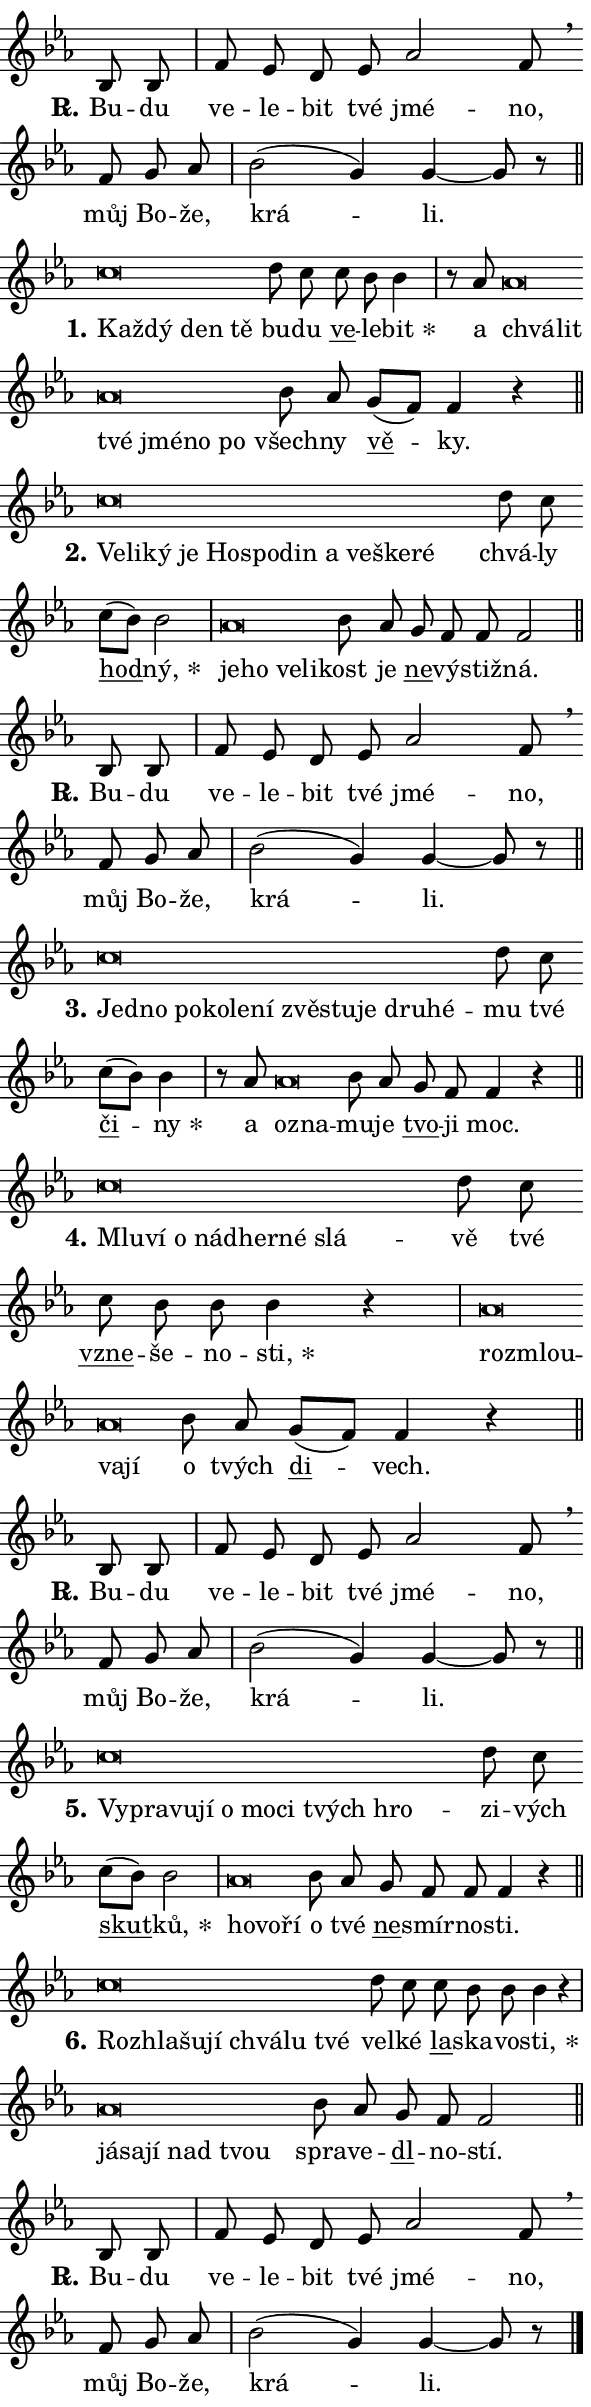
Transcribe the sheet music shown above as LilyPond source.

\version "2.24.0"
\header { tagline = "" }
\paper {
  indent = 0\cm
  top-margin = 0\cm
  right-margin = 0.13\cm % to fit lyric hyphens
  bottom-margin = 0\cm
  left-margin = 0\cm
  paper-width = 10\cm
  page-breaking = #ly:one-page-breaking
  system-system-spacing.basic-distance = #11
  score-system-spacing.basic-distance = #11
  ragged-last = ##f
}


%% Author: Thomas Morley
%% https://lists.gnu.org/archive/html/lilypond-user/2020-05/msg00002.html
#(define (line-position grob)
"Returns position of @var[grob} in current system:
   @code{'start}, if at first time-step
   @code{'end}, if at last time-step
   @code{'middle} otherwise
"
  (let* ((col (ly:item-get-column grob))
         (ln (ly:grob-object col 'left-neighbor))
         (rn (ly:grob-object col 'right-neighbor))
         (col-to-check-left (if (ly:grob? ln) ln col))
         (col-to-check-right (if (ly:grob? rn) rn col))
         (break-dir-left
           (and
             (ly:grob-property col-to-check-left 'non-musical #f)
             (ly:item-break-dir col-to-check-left)))
         (break-dir-right
           (and
             (ly:grob-property col-to-check-right 'non-musical #f)
             (ly:item-break-dir col-to-check-right))))
        (cond ((eqv? 1 break-dir-left) 'start)
              ((eqv? -1 break-dir-right) 'end)
              (else 'middle))))

#(define (tranparent-at-line-position vctor)
  (lambda (grob)
  "Relying on @code{line-position} select the relevant enry from @var{vctor}.
Used to determine transparency,"
    (case (line-position grob)
      ((end) (not (vector-ref vctor 0)))
      ((middle) (not (vector-ref vctor 1)))
      ((start) (not (vector-ref vctor 2))))))

noteHeadBreakVisibility =
#(define-music-function (break-visibility)(vector?)
"Makes @code{NoteHead}s transparent relying on @var{break-visibility}"
#{
  \override NoteHead.transparent =
    #(tranparent-at-line-position break-visibility)
#})

#(define delete-ledgers-for-transparent-note-heads
  (lambda (grob)
    "Reads whether a @code{NoteHead} is transparent.
If so this @code{NoteHead} is removed from @code{'note-heads} from
@var{grob}, which is supposed to be @code{LedgerLineSpanner}.
As a result ledgers are not printed for this @code{NoteHead}"
    (let* ((nhds-array (ly:grob-object grob 'note-heads))
           (nhds-list
             (if (ly:grob-array? nhds-array)
                 (ly:grob-array->list nhds-array)
                 '()))
           ;; Relies on the transparent-property being done before
           ;; Staff.LedgerLineSpanner.after-line-breaking is executed.
           ;; This is fragile ...
           (to-keep
             (remove
               (lambda (nhd)
                 (ly:grob-property nhd 'transparent #f))
               nhds-list)))
      ;; TODO find a better method to iterate over grob-arrays, similiar
      ;; to filter/remove etc for lists
      ;; For now rebuilt from scratch
      (set! (ly:grob-object grob 'note-heads)  '())
      (for-each
        (lambda (nhd)
          (ly:pointer-group-interface::add-grob grob 'note-heads nhd))
        to-keep))))

squashNotes = {
  \override NoteHead.X-extent = #'(-0.2 . 0.2)
  \override NoteHead.Y-extent = #'(-0.75 . 0)
  \override NoteHead.stencil =
    #(lambda (grob)
       (let ((pos (ly:grob-property grob 'staff-position)))
         (begin
           (if (< pos -7) (display "ERROR: Lower brevis then expected\n") (display ""))
           (if (<= pos -6) ly:text-interface::print ly:note-head::print))))
}
unSquashNotes = {
  \revert NoteHead.X-extent
  \revert NoteHead.Y-extent
  \revert NoteHead.stencil
}

hideNotes = \noteHeadBreakVisibility #begin-of-line-visible
unHideNotes = \noteHeadBreakVisibility #all-visible

% work-around for resetting accidentals
% https://lilypond.org/doc/v2.23/Documentation/notation/displaying-rhythms#unmetered-music
cadenzaMeasure = {
  \cadenzaOff
  \partial 1024 s1024
  \cadenzaOn
}

#(define-markup-command (accent layout props text) (markup?)
  "Underline accented syllable"
  (interpret-markup layout props
    #{\markup \override #'(offset . 4.3) \underline { #text }#}))

responsum = \markup \concat {
  "R" \hspace #-1.05 \path #0.1 #'((moveto 0 0.07) (lineto 0.9 0.8)) \hspace #0.05 "."
}

spaceSize = #0.6828661417322834 % exact space size for TeX Gyre Schola

\layout {
  \context {
    \Staff
    \remove "Time_signature_engraver"
    \override LedgerLineSpanner.after-line-breaking = #delete-ledgers-for-transparent-note-heads
  }
  \context {
    \Lyrics {
      \override LyricSpace.minimum-distance = \spaceSize
      \override LyricText.font-name = #"TeX Gyre Schola"
      \override LyricText.font-size = 1
      \override StanzaNumber.font-name = #"TeX Gyre Schola Bold"
      \override StanzaNumber.font-size = 1
    }
  }
  \context {
    \Score 
    \override NoteHead.text =
      #(lambda (grob) 
        (let ((pos (ly:grob-property grob 'staff-position)))
          #{\markup {
            \combine
              \halign #-0.55 \raise #(if (= pos -6) 0 0.5) \override #'(thickness . 2) \draw-line #'(3.2 . 0)
              \musicglyph "noteheads.sM1"
          }#}))
  }
}

% magnetic-lyrics.ily
%
%   written by
%     Jean Abou Samra <jean@abou-samra.fr>
%     Werner Lemberg <wl@gnu.org>
%
%   adapted by
%     Jiri Hon <jiri.hon@gmail.com>
%
% Version 2022-Apr-15

% https://www.mail-archive.com/lilypond-user@gnu.org/msg149350.html

#(define (Left_hyphen_pointer_engraver context)
   "Collect syllable-hyphen-syllable occurrences in lyrics and store
them in properties.  This engraver only looks to the left.  For
example, if the lyrics input is @code{foo -- bar}, it does the
following.

@itemize @bullet
@item
Set the @code{text} property of the @code{LyricHyphen} grob between
@q{foo} and @q{bar} to @code{foo}.

@item
Set the @code{left-hyphen} property of the @code{LyricText} grob with
text @q{foo} to the @code{LyricHyphen} grob between @q{foo} and
@q{bar}.
@end itemize

Use this auxiliary engraver in combination with the
@code{lyric-@/text::@/apply-@/magnetic-@/offset!} hook."
   (let ((hyphen #f)
         (text #f))
     (make-engraver
      (acknowledgers
       ((lyric-syllable-interface engraver grob source-engraver)
        (set! text grob)))
      (end-acknowledgers
       ((lyric-hyphen-interface engraver grob source-engraver)
        ;(when (not (grob::has-interface grob 'lyric-space-interface))
          (set! hyphen grob)));)
      ((stop-translation-timestep engraver)
       (when (and text hyphen)
         (ly:grob-set-object! text 'left-hyphen hyphen))
       (set! text #f)
       (set! hyphen #f)))))

#(define (lyric-text::apply-magnetic-offset! grob)
   "If the space between two syllables is less than the value in
property @code{LyricText@/.details@/.squash-threshold}, move the right
syllable to the left so that it gets concatenated with the left
syllable.

Use this function as a hook for
@code{LyricText@/.after-@/line-@/breaking} if the
@code{Left_@/hyphen_@/pointer_@/engraver} is active."
   (let ((hyphen (ly:grob-object grob 'left-hyphen #f)))
     (when hyphen
       (let ((left-text (ly:spanner-bound hyphen LEFT)))
         (when (grob::has-interface left-text 'lyric-syllable-interface)
           (let* ((common (ly:grob-common-refpoint grob left-text X))
                  (this-x-ext (ly:grob-extent grob common X))
                  (left-x-ext
                   (begin
                     ;; Trigger magnetism for left-text.
                     (ly:grob-property left-text 'after-line-breaking)
                     (ly:grob-extent left-text common X)))
                  ;; `delta` is the gap width between two syllables.
                  (delta (- (interval-start this-x-ext)
                            (interval-end left-x-ext)))
                  (details (ly:grob-property grob 'details))
                  (threshold (assoc-get 'squash-threshold details 0.2)))
             (when (< delta threshold)
               (let* (;; We have to manipulate the input text so that
                      ;; ligatures crossing syllable boundaries are not
                      ;; disabled.  For languages based on the Latin
                      ;; script this is essentially a beautification.
                      ;; However, for non-Western scripts it can be a
                      ;; necessity.
                      (lt (ly:grob-property left-text 'text))
                      (rt (ly:grob-property grob 'text))
                      (is-space (grob::has-interface hyphen 'lyric-space-interface))
                      (space (if is-space " " ""))
                      (extra-delta (if is-space spaceSize 0))
                      ;; Append new syllable.
                      (ltrt-space (if (and (string? lt) (string? rt))
                                (string-append lt space rt)
                                (make-concat-markup (list lt space rt))))
                      ;; Right-align `ltrt` to the right side.
                      (ltrt-space-markup (grob-interpret-markup
                               grob
                               (make-translate-markup
                                (cons (interval-length this-x-ext) 0)
                                (make-right-align-markup ltrt-space)))))
                 (begin
                   ;; Don't print `left-text`.
                   (ly:grob-set-property! left-text 'stencil #f)
                   ;; Set text and stencil (which holds all collected
                   ;; syllables so far) and shift it to the left.
                   (ly:grob-set-property! grob 'text ltrt-space)
                   (ly:grob-set-property! grob 'stencil ltrt-space-markup)
                   (ly:grob-translate-axis! grob (- (- delta extra-delta)) X))))))))))


#(define (lyric-hyphen::displace-bounds-first grob)
   ;; Make very sure this callback isn't triggered too early.
   (let ((left (ly:spanner-bound grob LEFT))
         (right (ly:spanner-bound grob RIGHT)))
     (ly:grob-property left 'after-line-breaking)
     (ly:grob-property right 'after-line-breaking)
     (ly:lyric-hyphen::print grob)))

squashThreshold = #0.4

\layout {
  \context {
    \Lyrics
    \consists #Left_hyphen_pointer_engraver
    \override LyricText.after-line-breaking =
      #lyric-text::apply-magnetic-offset!
    \override LyricHyphen.stencil = #lyric-hyphen::displace-bounds-first
    \override LyricText.details.squash-threshold = \squashThreshold
    \override LyricHyphen.minimum-distance = 0
    \override LyricHyphen.minimum-length = \squashThreshold
  }
}

squashText = \override LyricText.details.squash-threshold = 9999
unSquashText = \override LyricText.details.squash-threshold = \squashThreshold

leftText = \override LyricText.self-alignment-X = #LEFT
unLeftText = \revert LyricText.self-alignment-X

starOffset = #(lambda (grob) 
                (let ((x_offset (ly:self-alignment-interface::aligned-on-x-parent grob)))
                  (if (= x_offset 0) 0 (+ x_offset 1.2))))

star = #(define-music-function (syllable)(string?)
"Append star separator at the end of a syllable"
#{
  \once \override LyricText.X-offset = #starOffset
  \lyricmode { \markup {
    #syllable
    \override #'((font-name . "TeX Gyre Schola Bold")) \hspace #0.2 \lower #0.65 \larger "*"
  } }
#})

starAccent = #(define-music-function (syllable)(string?)
"Append star separator at the end of a syllable and make accent"
#{
  \once \override LyricText.X-offset = #starOffset
  \lyricmode { \markup {
    \accent #syllable
    \override #'((font-name . "TeX Gyre Schola Bold")) \hspace #0.2 \lower #0.65 \larger "*"
  } }
#})

breath = #(define-music-function (syllable)(string?)
"Append breathing indicator at the end of a syllable"
#{
  \lyricmode { \markup { #syllable "+" } }
#})

optionalBreath = #(define-music-function (syllable)(string?)
"Append optional breathing indicator at the end of a syllable"
#{
  \lyricmode { \markup { #syllable "(+)" } }
#})


\score {
    <<
        \new Voice = "melody" { \cadenzaOn \key es \major \relative { bes8 bes \cadenzaMeasure \bar "|" f' es d es as2 f8 \breathe \bar "" f g as \cadenzaMeasure \bar "|" bes2( g4) g~ g8 r \cadenzaMeasure \bar "||" \break } }
        \new Lyrics \lyricsto "melody" { \lyricmode { \set stanza = \responsum
Bu -- du ve -- le -- bit tvé jmé -- no, můj Bo -- že, krá -- li. } }
    >>
    \layout {}
}

\score {
    <<
        \new Voice = "melody" { \cadenzaOn \key es \major \relative { \squashNotes c''\breve*1/16 \hideNotes \breve*1/16 \bar "" \breve*1/16 \breve*1/16 \bar "" \unHideNotes \unSquashNotes d8 c \bar "" c bes bes4 \cadenzaMeasure \bar "|" r8 as8 \squashNotes as\breve*1/16 \hideNotes \breve*1/16 \bar "" \breve*1/16 \bar "" \breve*1/16 \bar "" \breve*1/16 \breve*1/16 \bar "" \unHideNotes \unSquashNotes bes8 as \bar "" g[( f)] f4 r \cadenzaMeasure \bar "||" \break } }
        \new Lyrics \lyricsto "melody" { \lyricmode { \set stanza = "1."
\leftText Kaž -- \squashText dý den tě \unLeftText \unSquashText bu -- du \markup \accent ve -- le -- \star bit a \leftText chvá -- \squashText lit tvé jmé -- no po \unLeftText \unSquashText všech -- ny \markup \accent vě -- ky. } }
    >>
    \layout {}
}

\score {
    <<
        \new Voice = "melody" { \cadenzaOn \key es \major \relative { \squashNotes c''\breve*1/16 \hideNotes \breve*1/16 \bar "" \breve*1/16 \bar "" \breve*1/16 \bar "" \breve*1/16 \bar "" \breve*1/16 \bar "" \breve*1/16 \bar "" \breve*1/16 \bar "" \breve*1/16 \bar "" \breve*1/16 \breve*1/16 \bar "" \unHideNotes \unSquashNotes d8 c \bar "" c[( bes)] bes2 \cadenzaMeasure \bar "|" \squashNotes as\breve*1/16 \hideNotes \breve*1/16 \bar "" \breve*1/16 \breve*1/16 \bar "" \unHideNotes \unSquashNotes bes8 as \bar "" g f f f2 \cadenzaMeasure \bar "||" \break } }
        \new Lyrics \lyricsto "melody" { \lyricmode { \set stanza = "2."
\leftText Ve -- \squashText li -- ký je Ho -- spo -- din a ve -- ške -- ré \unLeftText \unSquashText chvá -- ly \markup \accent hod -- \star ný, \leftText je -- \squashText ho ve -- li -- \unLeftText \unSquashText kost je \markup \accent ne -- vý -- stiž -- ná. } }
    >>
    \layout {}
}

\score {
    <<
        \new Voice = "melody" { \cadenzaOn \key es \major \relative { bes8 bes \cadenzaMeasure \bar "|" f' es d es as2 f8 \breathe \bar "" f g as \cadenzaMeasure \bar "|" bes2( g4) g~ g8 r \cadenzaMeasure \bar "||" \break } }
        \new Lyrics \lyricsto "melody" { \lyricmode { \set stanza = \responsum
Bu -- du ve -- le -- bit tvé jmé -- no, můj Bo -- že, krá -- li. } }
    >>
    \layout {}
}

\score {
    <<
        \new Voice = "melody" { \cadenzaOn \key es \major \relative { \squashNotes c''\breve*1/16 \hideNotes \breve*1/16 \bar "" \breve*1/16 \bar "" \breve*1/16 \bar "" \breve*1/16 \bar "" \breve*1/16 \bar "" \breve*1/16 \bar "" \breve*1/16 \bar "" \breve*1/16 \bar "" \breve*1/16 \breve*1/16 \bar "" \unHideNotes \unSquashNotes d8 c \bar "" c[( bes)] bes4 \cadenzaMeasure \bar "|" r8 as8 \squashNotes as\breve*1/16 \hideNotes \breve*1/16 \bar "" \unHideNotes \unSquashNotes bes8 as \bar "" g f f4 r \cadenzaMeasure \bar "||" \break } }
        \new Lyrics \lyricsto "melody" { \lyricmode { \set stanza = "3."
\leftText Jed -- \squashText no po -- ko -- le -- ní zvě -- stu -- je dru -- hé -- \unLeftText \unSquashText mu tvé \markup \accent či -- \star ny a \leftText o -- \squashText zna -- \unLeftText \unSquashText mu -- je \markup \accent tvo -- ji moc. } }
    >>
    \layout {}
}

\score {
    <<
        \new Voice = "melody" { \cadenzaOn \key es \major \relative { \squashNotes c''\breve*1/16 \hideNotes \breve*1/16 \bar "" \breve*1/16 \bar "" \breve*1/16 \bar "" \breve*1/16 \bar "" \breve*1/16 \breve*1/16 \bar "" \unHideNotes \unSquashNotes d8 c \bar "" c bes bes bes4 r \cadenzaMeasure \bar "|" \squashNotes as\breve*1/16 \hideNotes \breve*1/16 \bar "" \breve*1/16 \breve*1/16 \bar "" \unHideNotes \unSquashNotes bes8 as \bar "" g[( f)] f4 r \cadenzaMeasure \bar "||" \break } }
        \new Lyrics \lyricsto "melody" { \lyricmode { \set stanza = "4."
\leftText Mlu -- \squashText ví o nád -- her -- né slá -- \unLeftText \unSquashText vě tvé \markup \accent vzne -- še -- no -- \star sti, \leftText roz -- \squashText mlou -- va -- jí \unLeftText \unSquashText o tvých \markup \accent di -- vech. } }
    >>
    \layout {}
}

\score {
    <<
        \new Voice = "melody" { \cadenzaOn \key es \major \relative { bes8 bes \cadenzaMeasure \bar "|" f' es d es as2 f8 \breathe \bar "" f g as \cadenzaMeasure \bar "|" bes2( g4) g~ g8 r \cadenzaMeasure \bar "||" \break } }
        \new Lyrics \lyricsto "melody" { \lyricmode { \set stanza = \responsum
Bu -- du ve -- le -- bit tvé jmé -- no, můj Bo -- že, krá -- li. } }
    >>
    \layout {}
}

\score {
    <<
        \new Voice = "melody" { \cadenzaOn \key es \major \relative { \squashNotes c''\breve*1/16 \hideNotes \breve*1/16 \bar "" \breve*1/16 \bar "" \breve*1/16 \bar "" \breve*1/16 \bar "" \breve*1/16 \bar "" \breve*1/16 \bar "" \breve*1/16 \breve*1/16 \bar "" \unHideNotes \unSquashNotes d8 c \bar "" c[( bes)] bes2 \cadenzaMeasure \bar "|" \squashNotes as\breve*1/16 \hideNotes \breve*1/16 \breve*1/16 \bar "" \unHideNotes \unSquashNotes bes8 as \bar "" g f f f4 r \cadenzaMeasure \bar "||" \break } }
        \new Lyrics \lyricsto "melody" { \lyricmode { \set stanza = "5."
\leftText Vy -- \squashText pra -- vu -- jí o mo -- ci tvých hro -- \unLeftText \unSquashText zi -- vých \markup \accent skut -- \star ků, \leftText ho -- \squashText vo -- ří \unLeftText \unSquashText o tvé \markup \accent ne -- smír -- no -- sti. } }
    >>
    \layout {}
}

\score {
    <<
        \new Voice = "melody" { \cadenzaOn \key es \major \relative { \squashNotes c''\breve*1/16 \hideNotes \breve*1/16 \bar "" \breve*1/16 \bar "" \breve*1/16 \bar "" \breve*1/16 \bar "" \breve*1/16 \breve*1/16 \bar "" \unHideNotes \unSquashNotes d8 c \bar "" c bes bes bes4 r \cadenzaMeasure \bar "|" \squashNotes as\breve*1/16 \hideNotes \breve*1/16 \bar "" \breve*1/16 \bar "" \breve*1/16 \breve*1/16 \bar "" \unHideNotes \unSquashNotes bes8 as \bar "" g f f2 \cadenzaMeasure \bar "||" \break } }
        \new Lyrics \lyricsto "melody" { \lyricmode { \set stanza = "6."
\leftText Roz -- \squashText hla -- šu -- jí chvá -- lu tvé \unLeftText \unSquashText vel -- ké \markup \accent la -- ska -- vo -- \star sti, \leftText já -- \squashText sa -- jí nad tvou \unLeftText \unSquashText spra -- ve -- \markup \accent dl -- no -- stí. } }
    >>
    \layout {}
}

\score {
    <<
        \new Voice = "melody" { \cadenzaOn \key es \major \relative { bes8 bes \cadenzaMeasure \bar "|" f' es d es as2 f8 \breathe \bar "" f g as \cadenzaMeasure \bar "|" bes2( g4) g~ g8 r \cadenzaMeasure \bar "||" \break } \bar "|." }
        \new Lyrics \lyricsto "melody" { \lyricmode { \set stanza = \responsum
Bu -- du ve -- le -- bit tvé jmé -- no, můj Bo -- že, krá -- li. } }
    >>
    \layout {}
}
